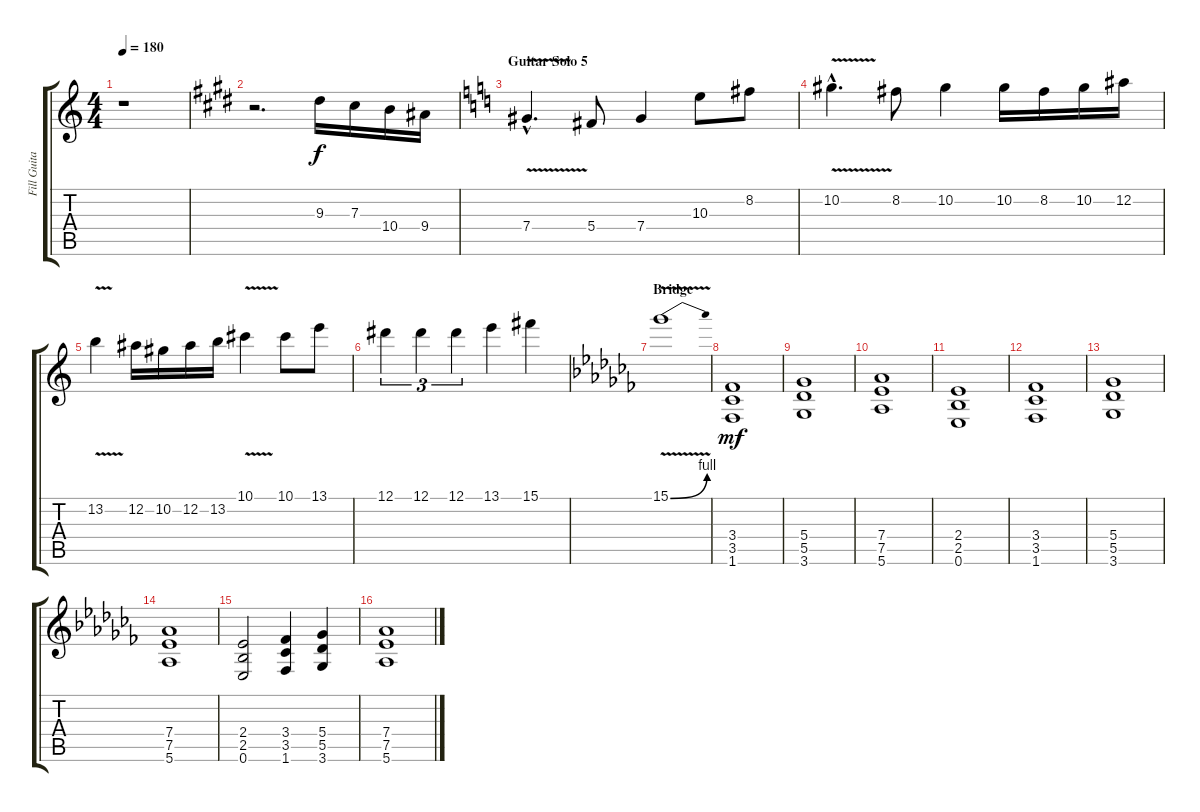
\track ("Fill Guitar" "Fill Guita") {instrument distortionguitar}
\staff {score tabs}
\tuning (Eb4 Bb3 Gb3 Db3 Ab2 Eb2) {hide}
\ts (4 4)
\tempo 180
\clef g2
\ks c
r.1{dy f} |
\ks c#minor
r.2{d} 9.3.16{volume 15} 7.3.16 10.4.16 9.4.16 |
\section ("" "Guitar Solo 5")
\ks c
7.4{v hac}.4{d volume 15} 5.4.8 7.4.4 10.3.8 8.2.8 |
10.2{v hac}.4{d volume 15} 8.2.8 10.2.4 10.2.16 8.2.16 10.2.16 12.2.16 |
13.2{v}.4{volume 15} 12.2.16 10.2.16 12.2.16 13.2.16 10.1{v}.4 10.1.8 13.1.8 |
12.1.4{tu (3 2) volume 15} 12.1.4{tu (3 2)} 12.1.4{tu (3 2)} 13.1.4 15.1.4 |
\section ("" "Bridge")
\ks abminor
15.1{be (bend 0 0 60 4) v}.1{volume 15} |
(3.4 3.5 1.6).1{dy mf volume 13} |
(5.4 5.5 3.6).1 |
(7.4 7.5 5.6).1 |
(2.4 2.5 0.6).1 |
(3.4 3.5 1.6).1 |
(5.4 5.5 3.6).1 |
(7.4 7.5 5.6).1 |
(2.4 2.5 0.6).2 (3.4 3.5 1.6).4 (5.4 5.5 3.6).4 |
(7.4 7.5 5.6).1
